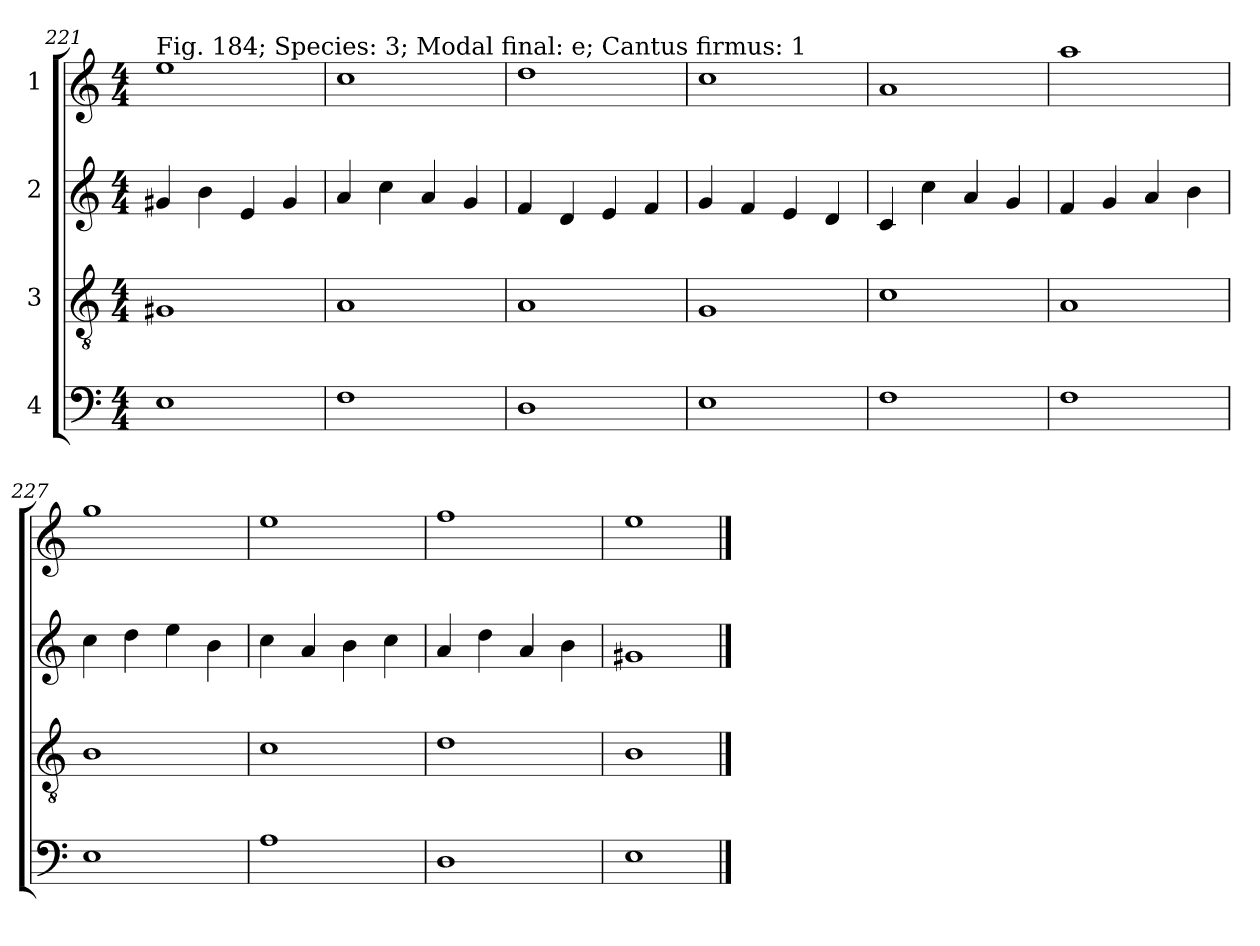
**kern	**kern	**kern	**kern
*part4	*part3	*part2	*part1
*staff4	*staff3	*staff2	*staff1
*I"4	*I"3	*I"2	*I"1
!!LO:LB:g=z
*clefF4	*clefGv2	*clefG2	*clefG2
*k[]	*k[]	*k[]	*k[]
*M4/4	*M4/4	*M4/4	*M4/4
=221	=221	=221	=221
!	!	!	!LO:TX:a:t=Fig. 184; Species&colon; 3; Modal final&colon; e; Cantus firmus&colon; 1
1E	1G#X	4g#X/	1ee
.	.	4b\	.
.	.	4e/	.
.	.	4g#/	.
=222	=222	=222	=222
1F	1A	4a/	1cc
.	.	4cc\	.
.	.	4a/	.
.	.	4g/	.
=223	=223	=223	=223
1D	1A	4f/	1dd
.	.	4d/	.
.	.	4e/	.
.	.	4f/	.
=224	=224	=224	=224
1E	1G	4g/	1cc
.	.	4f/	.
.	.	4e/	.
.	.	4d/	.
=225	=225	=225	=225
1F	1c	4c/	1a
.	.	4cc\	.
.	.	4a/	.
.	.	4g/	.
=226	=226	=226	=226
1F	1A	4f/	1aa
.	.	4g/	.
.	.	4a/	.
.	.	4b\	.
=227	=227	=227	=227
1E	1B	4cc\	1gg
.	.	4dd\	.
.	.	4ee\	.
.	.	4b\	.
=228	=228	=228	=228
1A	1c	4cc\	1ee
.	.	4a/	.
.	.	4b\	.
.	.	4cc\	.
=229	=229	=229	=229
1D	1d	4a/	1ff
.	.	4dd\	.
.	.	4a/	.
.	.	4b\	.
=230	=230	=230	=230
1E	1B	1g#X	1ee
==	==	==	==
*-	*-	*-	*-
